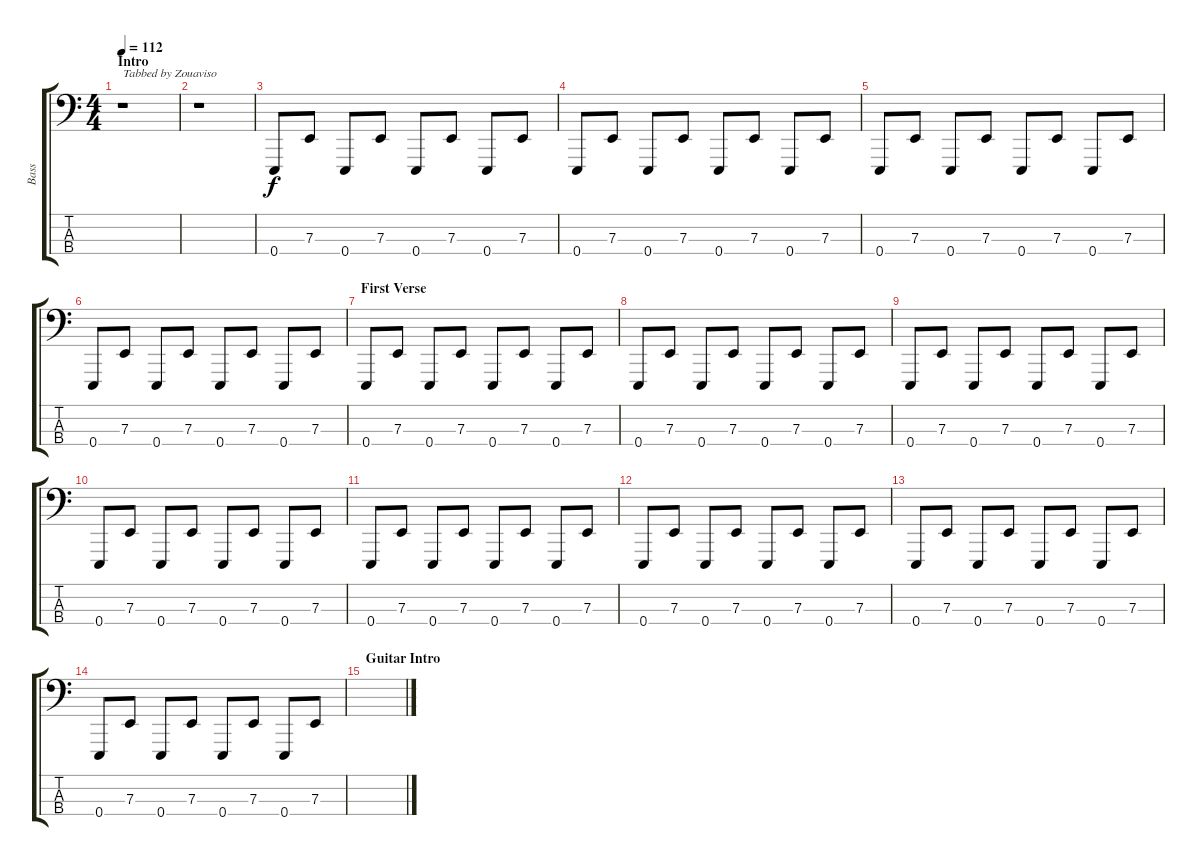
\track ("Bass" "Bass") {instrument lead8bassandlead}
\staff {score tabs}
\tuning (G2 D2 A1 E1) {hide}
\ts (4 4)
\section ("" "Intro")
\tempo 112
\clef f4
\ks c
r.1{txt "Tabbed by Zouaviso" dy f instrument lead8bassandlead} |
r.1 |
0.4.8 7.3.8 0.4.8 7.3.8 0.4.8 7.3.8 0.4.8 7.3.8 |
0.4.8 7.3.8 0.4.8 7.3.8 0.4.8 7.3.8 0.4.8 7.3.8 |
0.4.8 7.3.8 0.4.8 7.3.8 0.4.8 7.3.8 0.4.8 7.3.8 |
0.4.8 7.3.8 0.4.8 7.3.8 0.4.8 7.3.8 0.4.8 7.3.8 |
\section ("" "First Verse")
0.4.8 7.3.8 0.4.8 7.3.8 0.4.8 7.3.8 0.4.8 7.3.8 |
0.4.8 7.3.8 0.4.8 7.3.8 0.4.8 7.3.8 0.4.8 7.3.8 |
0.4.8 7.3.8 0.4.8 7.3.8 0.4.8 7.3.8 0.4.8 7.3.8 |
0.4.8 7.3.8 0.4.8 7.3.8 0.4.8 7.3.8 0.4.8 7.3.8 |
0.4.8 7.3.8 0.4.8 7.3.8 0.4.8 7.3.8 0.4.8 7.3.8 |
0.4.8 7.3.8 0.4.8 7.3.8 0.4.8 7.3.8 0.4.8 7.3.8 |
0.4.8 7.3.8 0.4.8 7.3.8 0.4.8 7.3.8 0.4.8 7.3.8 |
0.4.8 7.3.8 0.4.8 7.3.8 0.4.8 7.3.8 0.4.8 7.3.8 |
\section ("" "Guitar Intro")
